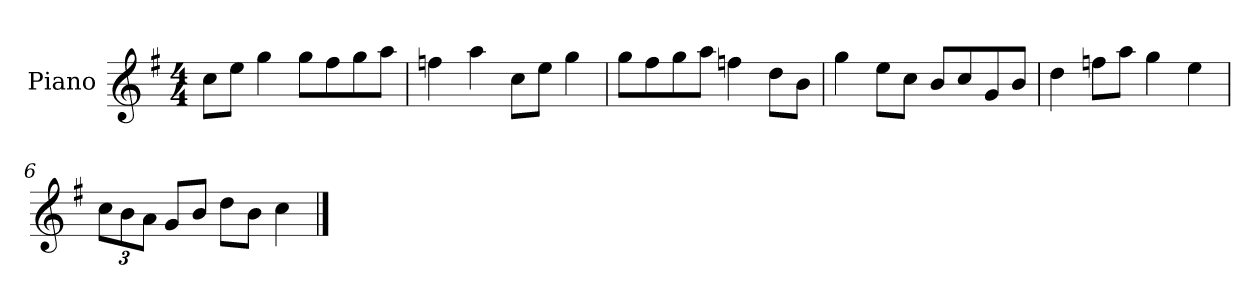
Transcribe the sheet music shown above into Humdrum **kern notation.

**kern
*part1
*staff1
*I"Piano
*I'P-no
*clefG2
*k[f#]
*M4/4
*MM90
=1
8cc\L
8ee\J
4gg\
8gg\L
8ff#\
8gg\
8aa\J
=2
4ffn\
4aa\
8cc\L
8ee\J
4gg\
=3
8gg\L
8ff#\
8gg\
8aa\J
4ffn\
8dd\L
8b\J
=4
4gg\
8ee\L
8cc\J
8b/L
8cc/
8g/
8b/J
=5
4dd\
8ffn\L
8aa\J
4gg\
4ee\
!!LO:LB:g=z
=6
*Xbrackettup
12cc\L
12b\
12a\J
8g/L
8b/J
8dd\L
8b\J
4cc\
==
*-
